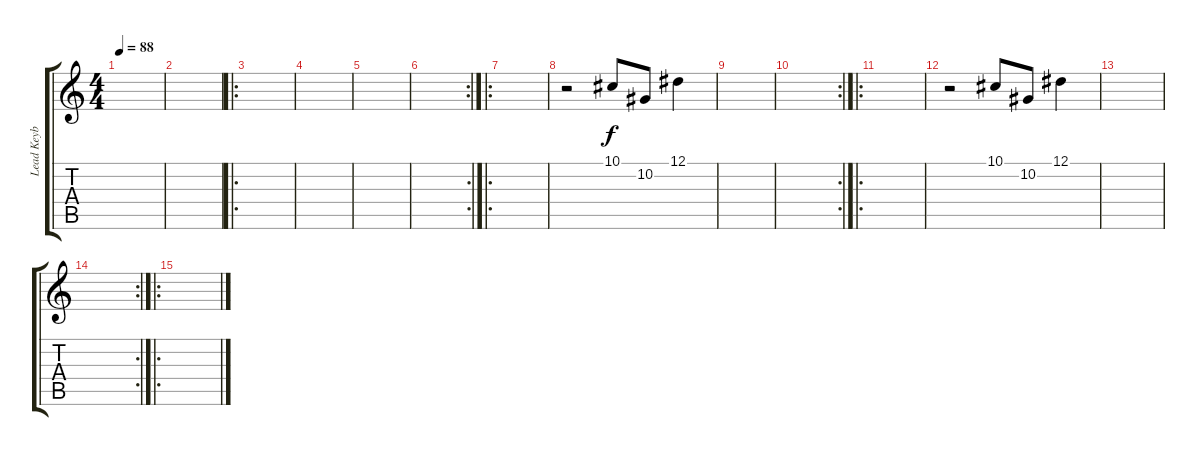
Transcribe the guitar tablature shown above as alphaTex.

\track ("Lead Keyb" "Lead Keyb") {instrument lead2sawtooth}
\staff {score tabs}
\tuning (Eb4 Bb3 Gb3 Db3 Ab2 Eb2) {hide}
\ts (4 4)
\tempo 88
\clef g2
\ks c
|
|
\ro
|
|
|
\rc 2
|
\ro
|
r.2{volume 9 instrument lead6voice} 10.1.8 10.2.8 12.1.4 |
|
\rc 2
|
\ro
|
r.2{volume 9} 10.1.8 10.2.8 12.1.4 |
|
\rc 2
|
\ro
